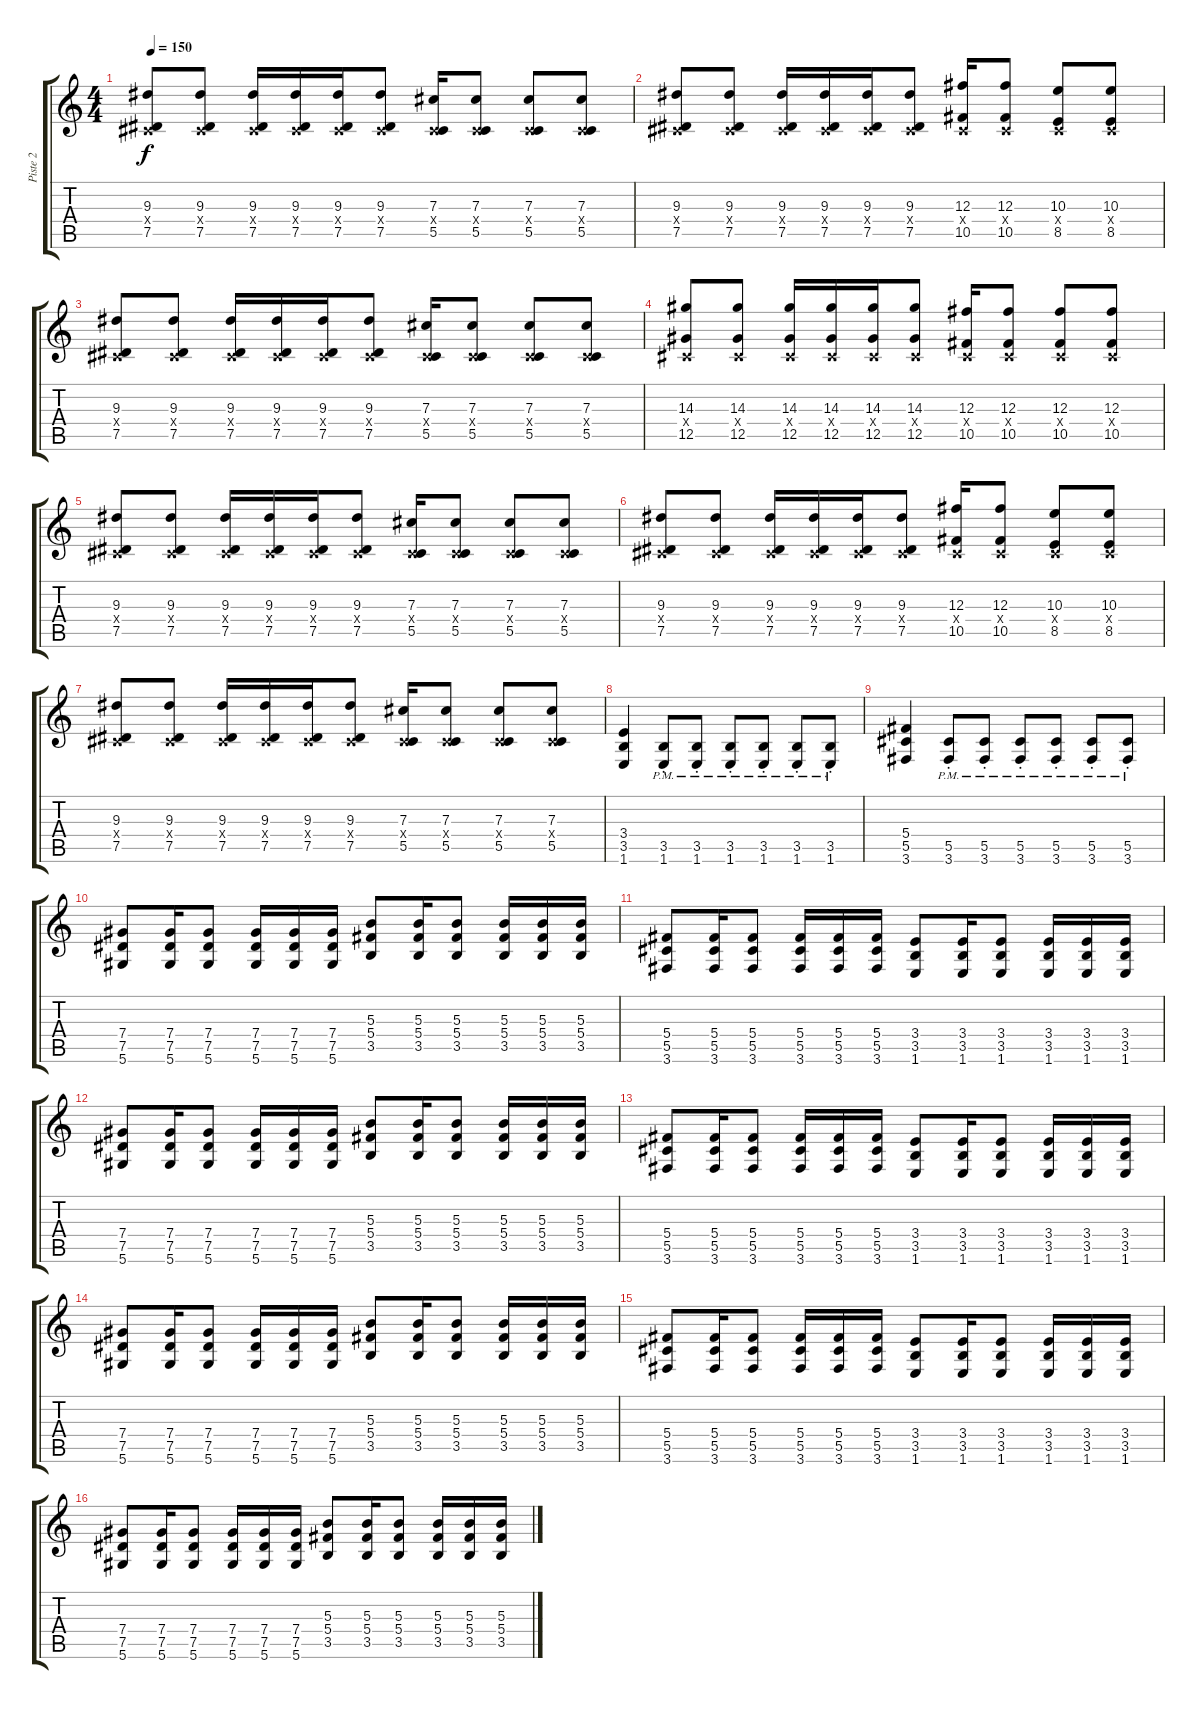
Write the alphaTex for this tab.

\track ("Piste 2" "Piste 2") {instrument distortionguitar}
\staff {score tabs}
\tuning (Eb4 Bb3 Gb3 Db3 Ab2 Eb2) {hide}
\ts (4 4)
\tempo 150
\clef g2
\ks c
(9.3 0.4{x} 7.5).8{dy f} (9.3 0.4{x} 7.5).8 (9.3 0.4{x} 7.5).16 (9.3 0.4{x} 7.5).16 (9.3 0.4{x} 7.5).16 (9.3 0.4{x} 7.5).8 (7.3 0.4{x} 5.5).16 (7.3 0.4{x} 5.5).8 (7.3 0.4{x} 5.5).8 (7.3 0.4{x} 5.5).8 |
(9.3 0.4{x} 7.5).8 (9.3 0.4{x} 7.5).8 (9.3 0.4{x} 7.5).16 (9.3 0.4{x} 7.5).16 (9.3 0.4{x} 7.5).16 (9.3 0.4{x} 7.5).8 (12.3 0.4{x} 10.5).16 (12.3 0.4{x} 10.5).8 (10.3 0.4{x} 8.5).8 (10.3 0.4{x} 8.5).8 |
(9.3 0.4{x} 7.5).8 (9.3 0.4{x} 7.5).8 (9.3 0.4{x} 7.5).16 (9.3 0.4{x} 7.5).16 (9.3 0.4{x} 7.5).16 (9.3 0.4{x} 7.5).8 (7.3 0.4{x} 5.5).16 (7.3 0.4{x} 5.5).8 (7.3 0.4{x} 5.5).8 (7.3 0.4{x} 5.5).8 |
(14.3 0.4{x} 12.5).8 (14.3 0.4{x} 12.5).8 (14.3 0.4{x} 12.5).16 (14.3 0.4{x} 12.5).16 (14.3 0.4{x} 12.5).16 (14.3 0.4{x} 12.5).8 (12.3 0.4{x} 10.5).16 (12.3 0.4{x} 10.5).8 (12.3 0.4{x} 10.5).8 (12.3 0.4{x} 10.5).8 |
(9.3 0.4{x} 7.5).8 (9.3 0.4{x} 7.5).8 (9.3 0.4{x} 7.5).16 (9.3 0.4{x} 7.5).16 (9.3 0.4{x} 7.5).16 (9.3 0.4{x} 7.5).8 (7.3 0.4{x} 5.5).16 (7.3 0.4{x} 5.5).8 (7.3 0.4{x} 5.5).8 (7.3 0.4{x} 5.5).8 |
(9.3 0.4{x} 7.5).8 (9.3 0.4{x} 7.5).8 (9.3 0.4{x} 7.5).16 (9.3 0.4{x} 7.5).16 (9.3 0.4{x} 7.5).16 (9.3 0.4{x} 7.5).8 (12.3 0.4{x} 10.5).16 (12.3 0.4{x} 10.5).8 (10.3 0.4{x} 8.5).8 (10.3 0.4{x} 8.5).8 |
(9.3 0.4{x} 7.5).8 (9.3 0.4{x} 7.5).8 (9.3 0.4{x} 7.5).16 (9.3 0.4{x} 7.5).16 (9.3 0.4{x} 7.5).16 (9.3 0.4{x} 7.5).8 (7.3 0.4{x} 5.5).16 (7.3 0.4{x} 5.5).8 (7.3 0.4{x} 5.5).8 (7.3 0.4{x} 5.5).8 |
(3.4 3.5 1.6).4 (3.5{pm st} 1.6{pm st}).8 (3.5{pm st} 1.6{pm st}).8 (3.5{pm st} 1.6{pm st}).8 (3.5{pm st} 1.6{pm st}).8 (3.5{pm st} 1.6{pm st}).8 (3.5{pm st} 1.6{pm st}).8 |
(5.4 5.5 3.6).4 (5.5{pm st} 3.6{pm st}).8 (5.5{pm st} 3.6{pm st}).8 (5.5{pm st} 3.6{pm st}).8 (5.5{pm st} 3.6{pm st}).8 (5.5{pm st} 3.6{pm st}).8 (5.5{pm st} 3.6{pm st}).8 |
(7.4 7.5 5.6).8 (7.4 7.5 5.6).16 (7.4 7.5 5.6).8 (7.4 7.5 5.6).16 (7.4 7.5 5.6).16 (7.4 7.5 5.6).16 (5.3 5.4 3.5).8 (5.3 5.4 3.5).16 (5.3 5.4 3.5).8 (5.3 5.4 3.5).16 (5.3 5.4 3.5).16 (5.3 5.4 3.5).16 |
(5.4 5.5 3.6).8 (5.4 5.5 3.6).16 (5.4 5.5 3.6).8 (5.4 5.5 3.6).16 (5.4 5.5 3.6).16 (5.4 5.5 3.6).16 (3.4 3.5 1.6).8 (3.4 3.5 1.6).16 (3.4 3.5 1.6).8 (3.4 3.5 1.6).16 (3.4 3.5 1.6).16 (3.4 3.5 1.6).16 |
(7.4 7.5 5.6).8 (7.4 7.5 5.6).16 (7.4 7.5 5.6).8 (7.4 7.5 5.6).16 (7.4 7.5 5.6).16 (7.4 7.5 5.6).16 (5.3 5.4 3.5).8 (5.3 5.4 3.5).16 (5.3 5.4 3.5).8 (5.3 5.4 3.5).16 (5.3 5.4 3.5).16 (5.3 5.4 3.5).16 |
(5.4 5.5 3.6).8 (5.4 5.5 3.6).16 (5.4 5.5 3.6).8 (5.4 5.5 3.6).16 (5.4 5.5 3.6).16 (5.4 5.5 3.6).16 (3.4 3.5 1.6).8 (3.4 3.5 1.6).16 (3.4 3.5 1.6).8 (3.4 3.5 1.6).16 (3.4 3.5 1.6).16 (3.4 3.5 1.6).16 |
(7.4 7.5 5.6).8 (7.4 7.5 5.6).16 (7.4 7.5 5.6).8 (7.4 7.5 5.6).16 (7.4 7.5 5.6).16 (7.4 7.5 5.6).16 (5.3 5.4 3.5).8 (5.3 5.4 3.5).16 (5.3 5.4 3.5).8 (5.3 5.4 3.5).16 (5.3 5.4 3.5).16 (5.3 5.4 3.5).16 |
(5.4 5.5 3.6).8 (5.4 5.5 3.6).16 (5.4 5.5 3.6).8 (5.4 5.5 3.6).16 (5.4 5.5 3.6).16 (5.4 5.5 3.6).16 (3.4 3.5 1.6).8 (3.4 3.5 1.6).16 (3.4 3.5 1.6).8 (3.4 3.5 1.6).16 (3.4 3.5 1.6).16 (3.4 3.5 1.6).16 |
(7.4 7.5 5.6).8 (7.4 7.5 5.6).16 (7.4 7.5 5.6).8 (7.4 7.5 5.6).16 (7.4 7.5 5.6).16 (7.4 7.5 5.6).16 (5.3 5.4 3.5).8 (5.3 5.4 3.5).16 (5.3 5.4 3.5).8 (5.3 5.4 3.5).16 (5.3 5.4 3.5).16 (5.3 5.4 3.5).16
